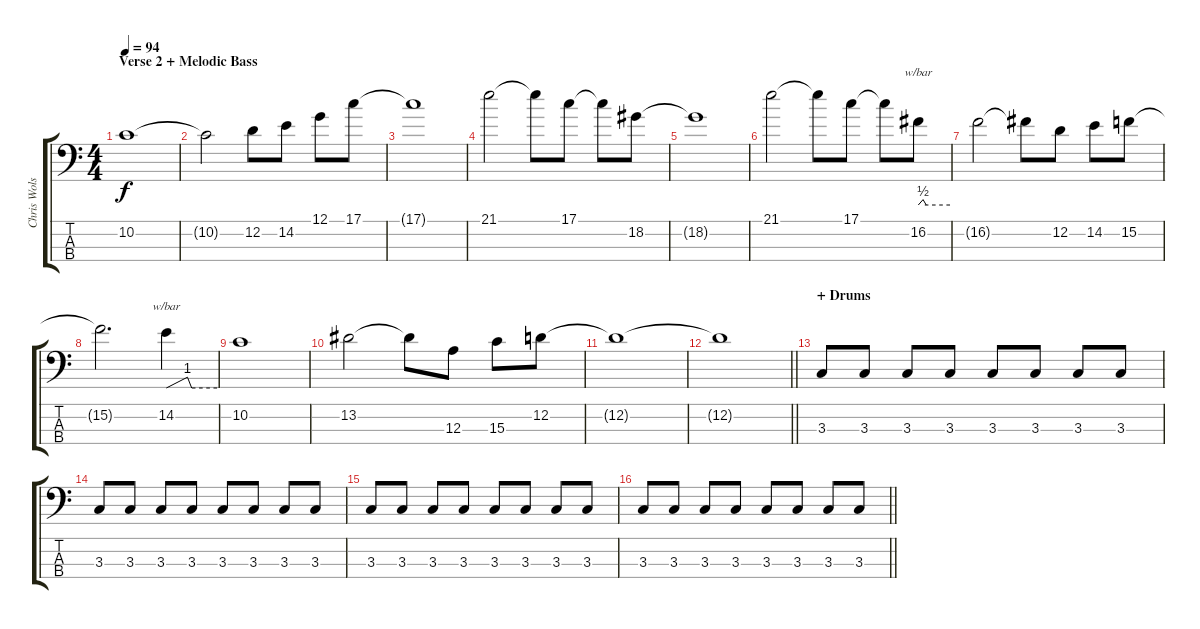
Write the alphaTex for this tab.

\track ("Chris Wolstenholme - Electric Bass" "Chris Wols") {instrument electricbassfinger}
\staff {score tabs}
\tuning (G2 D2 A1 E1) {hide}
\ts (4 4)
\section ("" "Verse 2 + Melodic Bass")
\tempo 94
\clef f4
\ks c
10.2.1{dy f} |
10.2{t}.2 12.2.8 14.2.8 12.1.8 17.1.8 |
17.1{t}.1 |
21.1.2 21.1{t}.8 17.1.8 17.1{t}.8 18.2.8 |
18.2{t}.1 |
21.1.2 21.1{t}.8 17.1.8 17.1{t}.8 16.2.8{tbe (custom default 0 0 9 2 15 0 60 0)} |
16.2{t}.2 16.2{t}.8 12.2.8 14.2.8 15.2.8 |
15.2{t}.2{d} 14.2.4{tbe (custom default 0 0 25 4 30 0 60 0)} |
10.2.1 |
13.2.2 13.2{t}.8 12.3.8 15.3.8 12.2.8 |
12.2{t}.1 |
\barLineRight lightlight
12.2{t}.1 |
\section ("" "+ Drums")
3.3.8 3.3.8 3.3.8 3.3.8 3.3.8 3.3.8 3.3.8 3.3.8 |
3.3.8 3.3.8 3.3.8 3.3.8 3.3.8 3.3.8 3.3.8 3.3.8 |
3.3.8 3.3.8 3.3.8 3.3.8 3.3.8 3.3.8 3.3.8 3.3.8 |
\barLineRight lightlight
3.3.8 3.3.8 3.3.8 3.3.8 3.3.8 3.3.8 3.3.8 3.3.8
